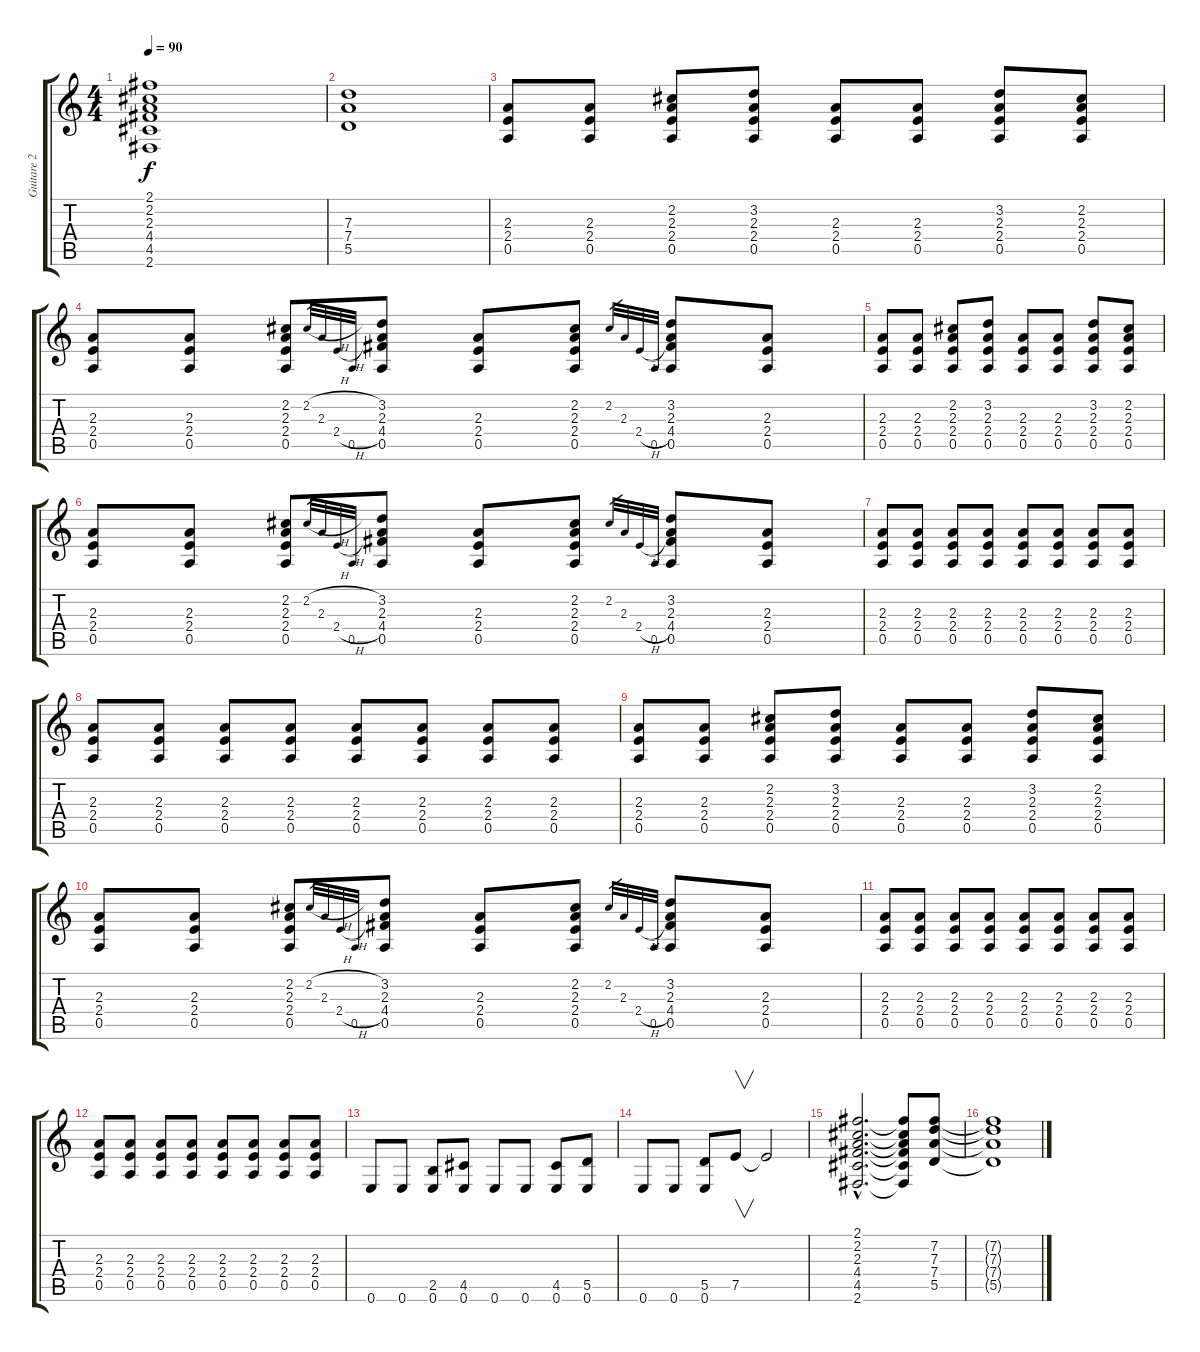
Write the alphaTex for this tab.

\track ("Guitare 2" "Guitare 2") {instrument distortionguitar}
\staff {score tabs}
\tuning (E4 B3 G3 D3 A2 E2) {hide}
\ts (4 4)
\tempo 90
\clef g2
\ks c
(2.1 2.2 2.3 4.4 4.5 2.6).1{dy f} |
(7.3 7.4 5.5).1 |
(2.3 2.4 0.5).8 (2.3 2.4 0.5).8 (2.2 2.3 2.4 0.5).8 (3.2 2.3 2.4 0.5).8 (2.3 2.4 0.5).8 (2.3 2.4 0.5).8 (3.2 2.3 2.4 0.5).8 (2.2 2.3 2.4 0.5).8 |
(2.3 2.4 0.5).8 (2.3 2.4 0.5).8 (2.2 2.3 2.4 0.5).8 2.2{h}.32{gr} 2.3.32{gr} 2.4{h}.32{gr} 0.5.32{gr} (3.2 2.3 4.4 0.5).8 (2.3 2.4 0.5).8 (2.2 2.3 2.4 0.5).8 2.2.32{gr} 2.3.32{gr} 2.4{h}.32{gr} 0.5.32{gr} (3.2 2.3 4.4 0.5).8 (2.3 2.4 0.5).8 |
(2.3 2.4 0.5).8 (2.3 2.4 0.5).8 (2.2 2.3 2.4 0.5).8 (3.2 2.3 2.4 0.5).8 (2.3 2.4 0.5).8 (2.3 2.4 0.5).8 (3.2 2.3 2.4 0.5).8 (2.2 2.3 2.4 0.5).8 |
(2.3 2.4 0.5).8 (2.3 2.4 0.5).8 (2.2 2.3 2.4 0.5).8 2.2{h}.32{gr} 2.3.32{gr} 2.4{h}.32{gr} 0.5.32{gr} (3.2 2.3 4.4 0.5).8 (2.3 2.4 0.5).8 (2.2 2.3 2.4 0.5).8 2.2.32{gr} 2.3.32{gr} 2.4{h}.32{gr} 0.5.32{gr} (3.2 2.3 4.4 0.5).8 (2.3 2.4 0.5).8 |
(2.3 2.4 0.5).8 (2.3 2.4 0.5).8 (2.3 2.4 0.5).8 (2.3 2.4 0.5).8 (2.3 2.4 0.5).8 (2.3 2.4 0.5).8 (2.3 2.4 0.5).8 (2.3 2.4 0.5).8 |
(2.3 2.4 0.5).8 (2.3 2.4 0.5).8 (2.3 2.4 0.5).8 (2.3 2.4 0.5).8 (2.3 2.4 0.5).8 (2.3 2.4 0.5).8 (2.3 2.4 0.5).8 (2.3 2.4 0.5).8 |
(2.3 2.4 0.5).8 (2.3 2.4 0.5).8 (2.2 2.3 2.4 0.5).8 (3.2 2.3 2.4 0.5).8 (2.3 2.4 0.5).8 (2.3 2.4 0.5).8 (3.2 2.3 2.4 0.5).8 (2.2 2.3 2.4 0.5).8 |
(2.3 2.4 0.5).8 (2.3 2.4 0.5).8 (2.2 2.3 2.4 0.5).8 2.2{h}.32{gr} 2.3.32{gr} 2.4{h}.32{gr} 0.5.32{gr} (3.2 2.3 4.4 0.5).8 (2.3 2.4 0.5).8 (2.2 2.3 2.4 0.5).8 2.2.32{gr} 2.3.32{gr} 2.4{h}.32{gr} 0.5.32{gr} (3.2 2.3 4.4 0.5).8 (2.3 2.4 0.5).8 |
(2.3 2.4 0.5).8 (2.3 2.4 0.5).8 (2.3 2.4 0.5).8 (2.3 2.4 0.5).8 (2.3 2.4 0.5).8 (2.3 2.4 0.5).8 (2.3 2.4 0.5).8 (2.3 2.4 0.5).8 |
(2.3 2.4 0.5).8 (2.3 2.4 0.5).8 (2.3 2.4 0.5).8 (2.3 2.4 0.5).8 (2.3 2.4 0.5).8 (2.3 2.4 0.5).8 (2.3 2.4 0.5).8 (2.3 2.4 0.5).8 |
0.6.8 0.6.8 (2.5 0.6).8 (4.5 0.6).8 0.6.8 0.6.8 (4.5 0.6).8 (5.5 0.6).8 |
0.6.8 0.6.8 (5.5 0.6).8 7.5.8{v} 7.5{t}.2 |
(2.1{hac} 2.2{hac} 2.3{hac} 4.4{hac} 4.5{hac} 2.6{hac}).2{d} (2.1{t} 2.2{t} 2.3{t} 4.4{t} 4.5{t} 2.6{t}).8 (7.2 7.3 7.4 5.5).8 |
(7.2{t} 7.3{t} 7.4{t} 5.5{t}).1
